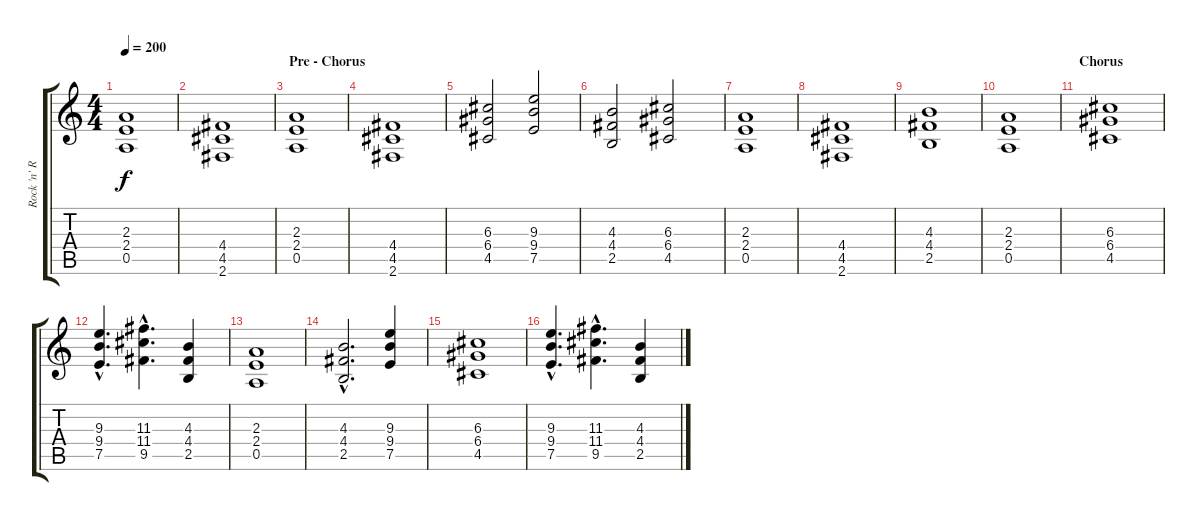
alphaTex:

\track ("Rock 'n' Rolf" "Rock 'n' R") {instrument distortionguitar}
\staff {score tabs}
\tuning (E4 B3 G3 D3 A2 E2) {hide}
\ts (4 4)
\tempo 200
\clef g2
\ks c
(2.3 2.4 0.5).1{dy f} |
(4.4 4.5 2.6).1 |
\section ("" "Pre - Chorus")
(2.3 2.4 0.5).1 |
(4.4 4.5 2.6).1 |
(6.3 6.4 4.5).2 (9.3 9.4 7.5).2 |
(4.3 4.4 2.5).2 (6.3 6.4 4.5).2 |
(2.3 2.4 0.5).1 |
(4.4 4.5 2.6).1 |
(4.3 4.4 2.5).1 |
(2.3 2.4 0.5).1 |
\section ("" "Chorus")
(6.3 6.4 4.5).1 |
(9.3{hac} 9.4{hac} 7.5{hac}).4{d} (11.3{hac} 11.4{hac} 9.5{hac}).4{d} (4.3 4.4 2.5).4 |
(2.3 2.4 0.5).1 |
(4.3{hac} 4.4{hac} 2.5{hac}).2{d} (9.3 9.4 7.5).4 |
(6.3 6.4 4.5).1 |
(9.3{hac} 9.4{hac} 7.5{hac}).4{d} (11.3{hac} 11.4{hac} 9.5{hac}).4{d} (4.3 4.4 2.5).4
